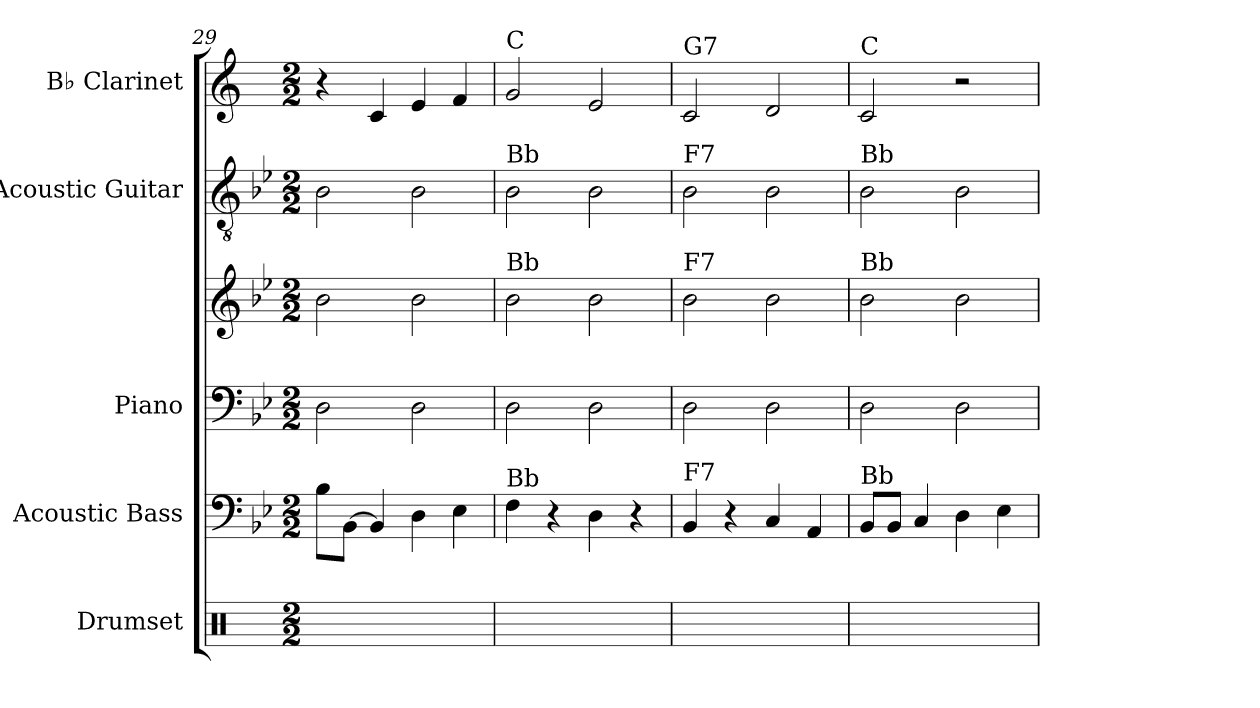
**kern	**kern	**kern	**kern	**kern	**kern
*part5	*part4	*part3	*part3	*part2	*part1
*staff6	*staff5	*staff4	*staff3	*staff2	*staff1
*I"Drumset	*I"Acoustic Bass	*I"Piano	*	*I"Acoustic Guitar	*I"B♭ Clarinet
*I'D. Set	*I'Bass	*I'Pno.	*	*I'Guit.	*I'B♭ Cl.
*clefX	*clefF4	*clefF4	*clefG2	*clefGv2	*clefG2
*	*ITrd7c12	*	*	*	*ITrd1c2
*k[]	*k[b-e-]	*k[b-e-]	*k[b-e-]	*k[b-e-]	*k[b-e-]
*M2/2	*M2/2	*M2/2	*M2/2	*M2/2	*M2/2
=29	=29	=29	=29	=29	=29
2R	8BB-\L	2D	2b-	2B-	4r
.	[8BBB-\J	.	.	.	.
.	4BBB-/]	.	.	.	4B-/
2R	4DD\	2D	2b-	2B-	4d/
.	4EE-\	.	.	.	4e-/
=30	=30	=30	=30	=30	=30
!	!	!	!	!	!LO:TX:a:t=C
!	!	!	!	!LO:TX:a:t=Bb	!
!	!	!	!LO:TX:a:t=Bb	!	!
!	!LO:TX:a:t=Bb	!	!	!	!
2R	4FF\	2D	2b-	2B-	2f/
.	4r	.	.	.	.
2R	4DD\	2D	2b-	2B-	2d/
.	4r	.	.	.	.
=31	=31	=31	=31	=31	=31
!	!	!	!	!	!LO:TX:a:t=G7
!	!	!	!	!LO:TX:a:t=F7	!
!	!	!	!LO:TX:a:t=F7	!	!
!	!LO:TX:a:t=F7	!	!	!	!
2R	4BBB-/	2D	2b-	2B-	2B-/
.	4r	.	.	.	.
2R	4CC/	2D	2b-	2B-	2c/
.	4AAA/	.	.	.	.
=32	=32	=32	=32	=32	=32
!	!	!	!	!	!LO:TX:a:t=C
!	!	!	!	!LO:TX:a:t=Bb	!
!	!	!	!LO:TX:a:t=Bb	!	!
!	!LO:TX:a:t=Bb	!	!	!	!
2R	8BBB-/L	2D	2b-	2B-	2B-/
.	8BBB-/J	.	.	.	.
.	4CC/	.	.	.	.
2R	4DD\	2D	2b-	2B-	2r
.	4EE-\	.	.	.	.
=	=	=	=	=	=
*-	*-	*-	*-	*-	*-
